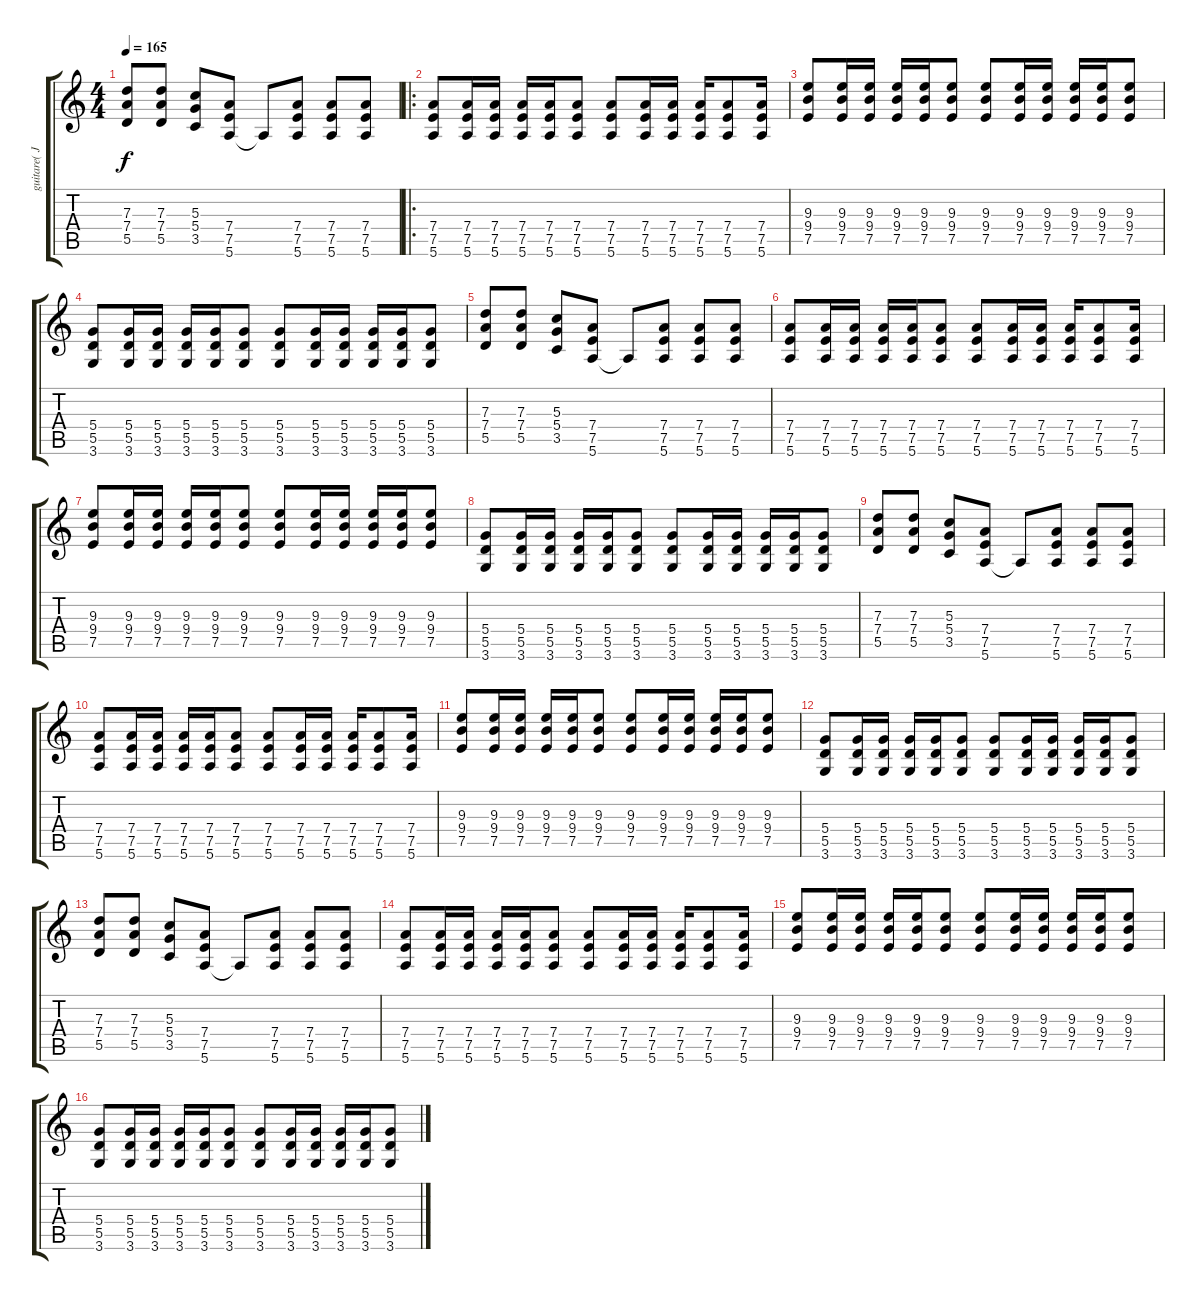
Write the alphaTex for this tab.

\track ("guitare( Jake )" "guitare( J") {instrument distortionguitar}
\staff {score tabs}
\tuning (E4 B3 G3 D3 A2 E2) {hide}
\ts (4 4)
\tempo 165
\clef g2
\ks c
(7.3 7.4 5.5).8{dy f} (7.3 7.4 5.5).8 (5.3 5.4 3.5).8 (7.4 7.5 5.6).8 5.6{t}.8 (7.4 7.5 5.6).8 (7.4 7.5 5.6).8 (7.4 7.5 5.6).8 |
\ro
(7.4 7.5 5.6).8 (7.4 7.5 5.6).16 (7.4 7.5 5.6).16 (7.4 7.5 5.6).16 (7.4 7.5 5.6).16 (7.4 7.5 5.6).8 (7.4 7.5 5.6).8 (7.4 7.5 5.6).16 (7.4 7.5 5.6).16 (7.4 7.5 5.6).16 (7.4 7.5 5.6).8 (7.4 7.5 5.6).16 |
(9.3 9.4 7.5).8 (9.3 9.4 7.5).16 (9.3 9.4 7.5).16 (9.3 9.4 7.5).16 (9.3 9.4 7.5).16 (9.3 9.4 7.5).8 (9.3 9.4 7.5).8 (9.3 9.4 7.5).16 (9.3 9.4 7.5).16 (9.3 9.4 7.5).16 (9.3 9.4 7.5).16 (9.3 9.4 7.5).8 |
(5.4 5.5 3.6).8 (5.4 5.5 3.6).16 (5.4 5.5 3.6).16 (5.4 5.5 3.6).16 (5.4 5.5 3.6).16 (5.4 5.5 3.6).8 (5.4 5.5 3.6).8 (5.4 5.5 3.6).16 (5.4 5.5 3.6).16 (5.4 5.5 3.6).16 (5.4 5.5 3.6).16 (5.4 5.5 3.6).8 |
(7.3 7.4 5.5).8 (7.3 7.4 5.5).8 (5.3 5.4 3.5).8 (7.4 7.5 5.6).8 5.6{t}.8 (7.4 7.5 5.6).8 (7.4 7.5 5.6).8 (7.4 7.5 5.6).8 |
(7.4 7.5 5.6).8 (7.4 7.5 5.6).16 (7.4 7.5 5.6).16 (7.4 7.5 5.6).16 (7.4 7.5 5.6).16 (7.4 7.5 5.6).8 (7.4 7.5 5.6).8 (7.4 7.5 5.6).16 (7.4 7.5 5.6).16 (7.4 7.5 5.6).16 (7.4 7.5 5.6).8 (7.4 7.5 5.6).16 |
(9.3 9.4 7.5).8 (9.3 9.4 7.5).16 (9.3 9.4 7.5).16 (9.3 9.4 7.5).16 (9.3 9.4 7.5).16 (9.3 9.4 7.5).8 (9.3 9.4 7.5).8 (9.3 9.4 7.5).16 (9.3 9.4 7.5).16 (9.3 9.4 7.5).16 (9.3 9.4 7.5).16 (9.3 9.4 7.5).8 |
(5.4 5.5 3.6).8 (5.4 5.5 3.6).16 (5.4 5.5 3.6).16 (5.4 5.5 3.6).16 (5.4 5.5 3.6).16 (5.4 5.5 3.6).8 (5.4 5.5 3.6).8 (5.4 5.5 3.6).16 (5.4 5.5 3.6).16 (5.4 5.5 3.6).16 (5.4 5.5 3.6).16 (5.4 5.5 3.6).8 |
(7.3 7.4 5.5).8 (7.3 7.4 5.5).8 (5.3 5.4 3.5).8 (7.4 7.5 5.6).8 5.6{t}.8 (7.4 7.5 5.6).8 (7.4 7.5 5.6).8 (7.4 7.5 5.6).8 |
(7.4 7.5 5.6).8 (7.4 7.5 5.6).16 (7.4 7.5 5.6).16 (7.4 7.5 5.6).16 (7.4 7.5 5.6).16 (7.4 7.5 5.6).8 (7.4 7.5 5.6).8 (7.4 7.5 5.6).16 (7.4 7.5 5.6).16 (7.4 7.5 5.6).16 (7.4 7.5 5.6).8 (7.4 7.5 5.6).16 |
(9.3 9.4 7.5).8 (9.3 9.4 7.5).16 (9.3 9.4 7.5).16 (9.3 9.4 7.5).16 (9.3 9.4 7.5).16 (9.3 9.4 7.5).8 (9.3 9.4 7.5).8 (9.3 9.4 7.5).16 (9.3 9.4 7.5).16 (9.3 9.4 7.5).16 (9.3 9.4 7.5).16 (9.3 9.4 7.5).8 |
(5.4 5.5 3.6).8 (5.4 5.5 3.6).16 (5.4 5.5 3.6).16 (5.4 5.5 3.6).16 (5.4 5.5 3.6).16 (5.4 5.5 3.6).8 (5.4 5.5 3.6).8 (5.4 5.5 3.6).16 (5.4 5.5 3.6).16 (5.4 5.5 3.6).16 (5.4 5.5 3.6).16 (5.4 5.5 3.6).8 |
(7.3 7.4 5.5).8 (7.3 7.4 5.5).8 (5.3 5.4 3.5).8 (7.4 7.5 5.6).8 5.6{t}.8 (7.4 7.5 5.6).8 (7.4 7.5 5.6).8 (7.4 7.5 5.6).8 |
(7.4 7.5 5.6).8 (7.4 7.5 5.6).16 (7.4 7.5 5.6).16 (7.4 7.5 5.6).16 (7.4 7.5 5.6).16 (7.4 7.5 5.6).8 (7.4 7.5 5.6).8 (7.4 7.5 5.6).16 (7.4 7.5 5.6).16 (7.4 7.5 5.6).16 (7.4 7.5 5.6).8 (7.4 7.5 5.6).16 |
(9.3 9.4 7.5).8 (9.3 9.4 7.5).16 (9.3 9.4 7.5).16 (9.3 9.4 7.5).16 (9.3 9.4 7.5).16 (9.3 9.4 7.5).8 (9.3 9.4 7.5).8 (9.3 9.4 7.5).16 (9.3 9.4 7.5).16 (9.3 9.4 7.5).16 (9.3 9.4 7.5).16 (9.3 9.4 7.5).8 |
(5.4 5.5 3.6).8 (5.4 5.5 3.6).16 (5.4 5.5 3.6).16 (5.4 5.5 3.6).16 (5.4 5.5 3.6).16 (5.4 5.5 3.6).8 (5.4 5.5 3.6).8 (5.4 5.5 3.6).16 (5.4 5.5 3.6).16 (5.4 5.5 3.6).16 (5.4 5.5 3.6).16 (5.4 5.5 3.6).8
